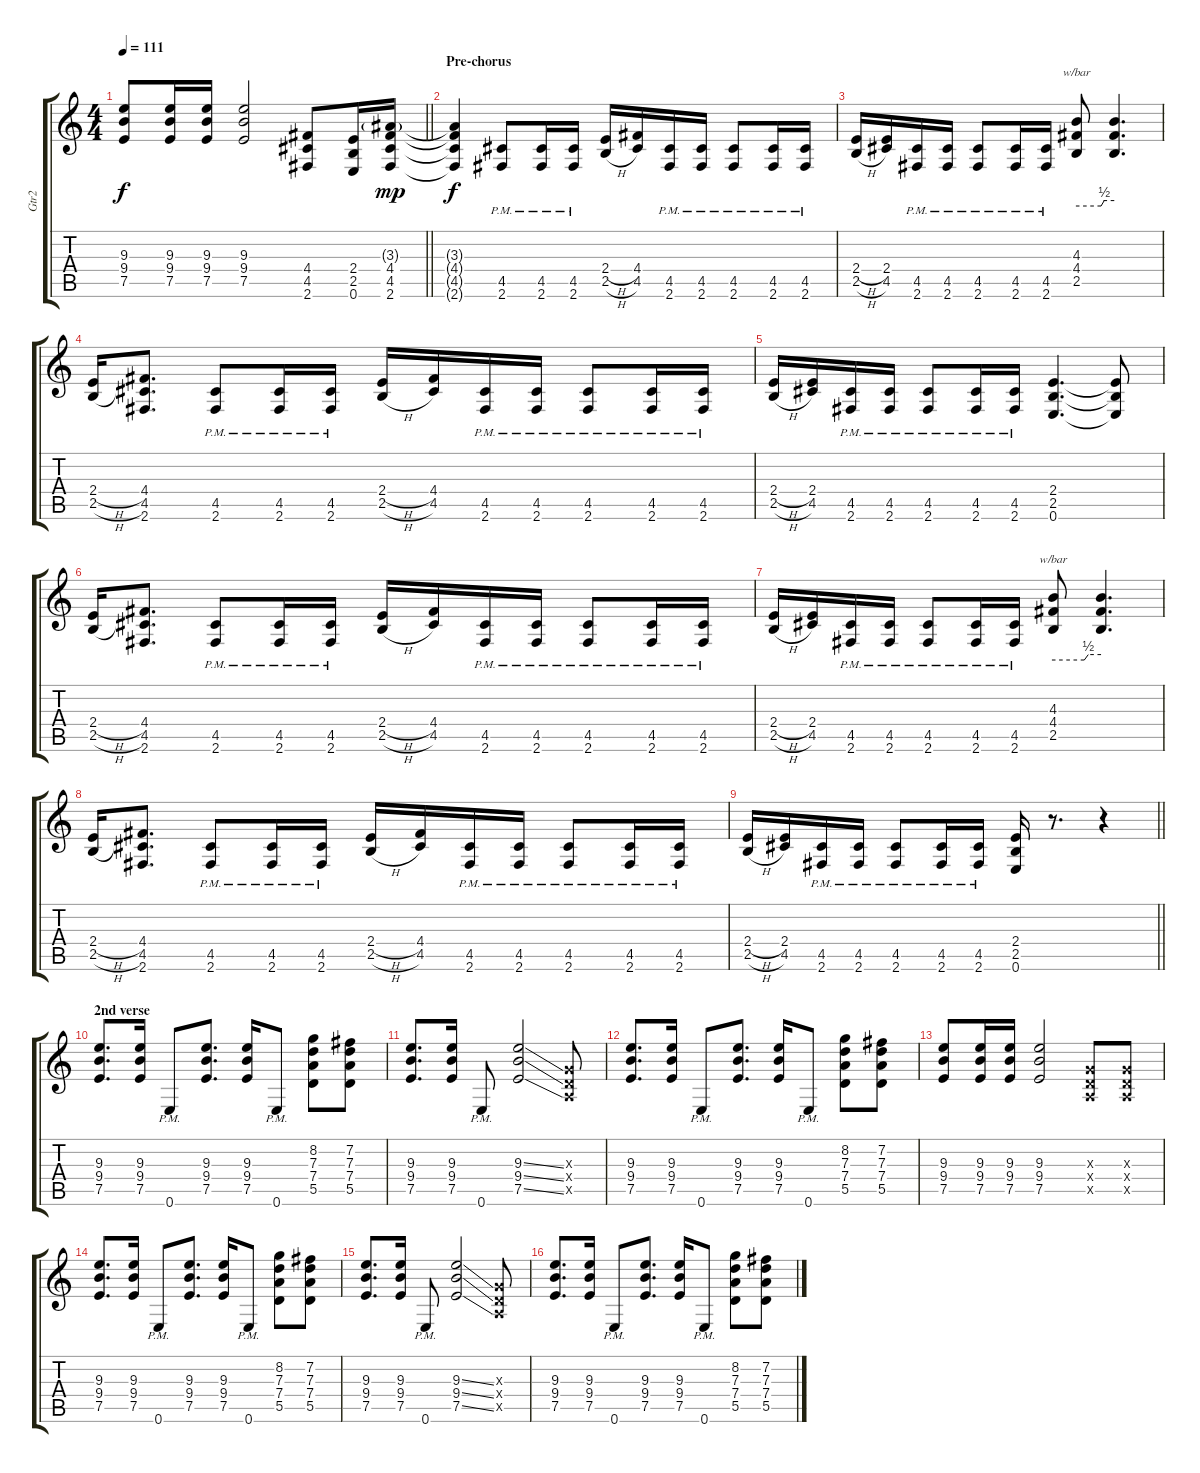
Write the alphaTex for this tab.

\track ("Gtr2" "Gtr2") {instrument distortionguitar}
\staff {score tabs}
\tuning (E4 B3 G3 D3 A2 E2) {hide}
\ts (4 4)
\tempo 111
\clef g2
\barLineRight lightlight
\ks c
(9.3 9.4 7.5).8{dy f} (9.3 9.4 7.5).16 (9.3 9.4 7.5).16 (9.3 9.4 7.5).2 (4.4 4.5 2.6).8 (2.4 2.5 0.6).16 (3.3{g} 4.4 4.5 2.6).16{dy mp} |
\section ("" "Pre-chorus")
(3.3{t} 4.4{t} 4.5{t} 2.6{t}).4{dy f} (4.5{pm} 2.6{pm}).8 (4.5{pm} 2.6{pm}).16 (4.5{pm} 2.6{pm}).16 (2.4{h} 2.5{h}).16 (4.4 4.5).16 (4.5{pm} 2.6{pm}).16 (4.5{pm} 2.6{pm}).16 (4.5{pm} 2.6{pm}).8 (4.5{pm} 2.6{pm}).16 (4.5{pm} 2.6{pm}).16 |
(2.4{h} 2.5{h}).16 (2.4 4.5).16 (4.5{pm} 2.6{pm}).16 (4.5{pm} 2.6{pm}).16 (4.5{pm} 2.6{pm}).8 (4.5{pm} 2.6{pm}).16 (4.5{pm} 2.6{pm}).16 (4.3 4.4 2.5).8{tbe (custom default 0 0 39 0 44 2 60 2)} (4.3{t} 4.4{t} 2.5{t}).4{d} |
(2.4{h} 2.5{h}).16 (4.4 4.5 2.6).8{d} (4.5{pm} 2.6{pm}).8 (4.5{pm} 2.6{pm}).16 (4.5{pm} 2.6{pm}).16 (2.4{h} 2.5{h}).16 (4.4 4.5).16 (4.5{pm} 2.6{pm}).16 (4.5{pm} 2.6{pm}).16 (4.5{pm} 2.6{pm}).8 (4.5{pm} 2.6{pm}).16 (4.5{pm} 2.6{pm}).16 |
(2.4{h} 2.5{h}).16 (2.4 4.5).16 (4.5{pm} 2.6{pm}).16 (4.5{pm} 2.6{pm}).16 (4.5{pm} 2.6{pm}).8 (4.5{pm} 2.6{pm}).16 (4.5{pm} 2.6{pm}).16 (2.4 2.5 0.6).4{d} (2.4{t} 2.5{t} 0.6{t}).8 |
(2.4{h} 2.5{h}).16 (4.4 4.5 2.6).8{d} (4.5{pm} 2.6{pm}).8 (4.5{pm} 2.6{pm}).16 (4.5{pm} 2.6{pm}).16 (2.4{h} 2.5{h}).16 (4.4 4.5).16 (4.5{pm} 2.6{pm}).16 (4.5{pm} 2.6{pm}).16 (4.5{pm} 2.6{pm}).8 (4.5{pm} 2.6{pm}).16 (4.5{pm} 2.6{pm}).16 |
(2.4{h} 2.5{h}).16 (2.4 4.5).16 (4.5{pm} 2.6{pm}).16 (4.5{pm} 2.6{pm}).16 (4.5{pm} 2.6{pm}).8 (4.5{pm} 2.6{pm}).16 (4.5{pm} 2.6{pm}).16 (4.3 4.4 2.5).8{tbe (custom default 0 0 39 0 44 2 60 2)} (4.3{t} 4.4{t} 2.5{t}).4{d} |
(2.4{h} 2.5{h}).16 (4.4 4.5 2.6).8{d} (4.5{pm} 2.6{pm}).8 (4.5{pm} 2.6{pm}).16 (4.5{pm} 2.6{pm}).16 (2.4{h} 2.5{h}).16 (4.4 4.5).16 (4.5{pm} 2.6{pm}).16 (4.5{pm} 2.6{pm}).16 (4.5{pm} 2.6{pm}).8 (4.5{pm} 2.6{pm}).16 (4.5{pm} 2.6{pm}).16 |
\barLineRight lightlight
(2.4{h} 2.5{h}).16 (2.4 4.5).16 (4.5{pm} 2.6{pm}).16 (4.5{pm} 2.6{pm}).16 (4.5{pm} 2.6{pm}).8 (4.5{pm} 2.6{pm}).16 (4.5{pm} 2.6{pm}).16 (2.4 2.5 0.6).16 r.8{d} r.4 |
\section ("" "2nd verse")
(9.3 9.4 7.5).8{d} (9.3 9.4 7.5).16 0.6{pm}.8 (9.3 9.4 7.5).8{d} (9.3 9.4 7.5).16 0.6{pm}.8 (8.2 7.3 7.4 5.5).8 (7.2 7.3 7.4 5.5).8 |
(9.3 9.4 7.5).8{d} (9.3 9.4 7.5).16 0.6{pm}.8 (9.3{ss} 9.4{ss} 7.5{ss}).2 (0.3{x} 0.4{x} 0.5{x}).8 |
(9.3 9.4 7.5).8{d} (9.3 9.4 7.5).16 0.6{pm}.8 (9.3 9.4 7.5).8{d} (9.3 9.4 7.5).16 0.6{pm}.8 (8.2 7.3 7.4 5.5).8 (7.2 7.3 7.4 5.5).8 |
(9.3 9.4 7.5).8 (9.3 9.4 7.5).16 (9.3 9.4 7.5).16 (9.3 9.4 7.5).2 (0.3{x} 0.4{x} 0.5{x}).8 (0.3{x} 0.4{x} 0.5{x}).8 |
(9.3 9.4 7.5).8{d} (9.3 9.4 7.5).16 0.6{pm}.8 (9.3 9.4 7.5).8{d} (9.3 9.4 7.5).16 0.6{pm}.8 (8.2 7.3 7.4 5.5).8 (7.2 7.3 7.4 5.5).8 |
(9.3 9.4 7.5).8{d} (9.3 9.4 7.5).16 0.6{pm}.8 (9.3{ss} 9.4{ss} 7.5{ss}).2 (0.3{x} 0.4{x} 0.5{x}).8 |
(9.3 9.4 7.5).8{d} (9.3 9.4 7.5).16 0.6{pm}.8 (9.3 9.4 7.5).8{d} (9.3 9.4 7.5).16 0.6{pm}.8 (8.2 7.3 7.4 5.5).8 (7.2 7.3 7.4 5.5).8
